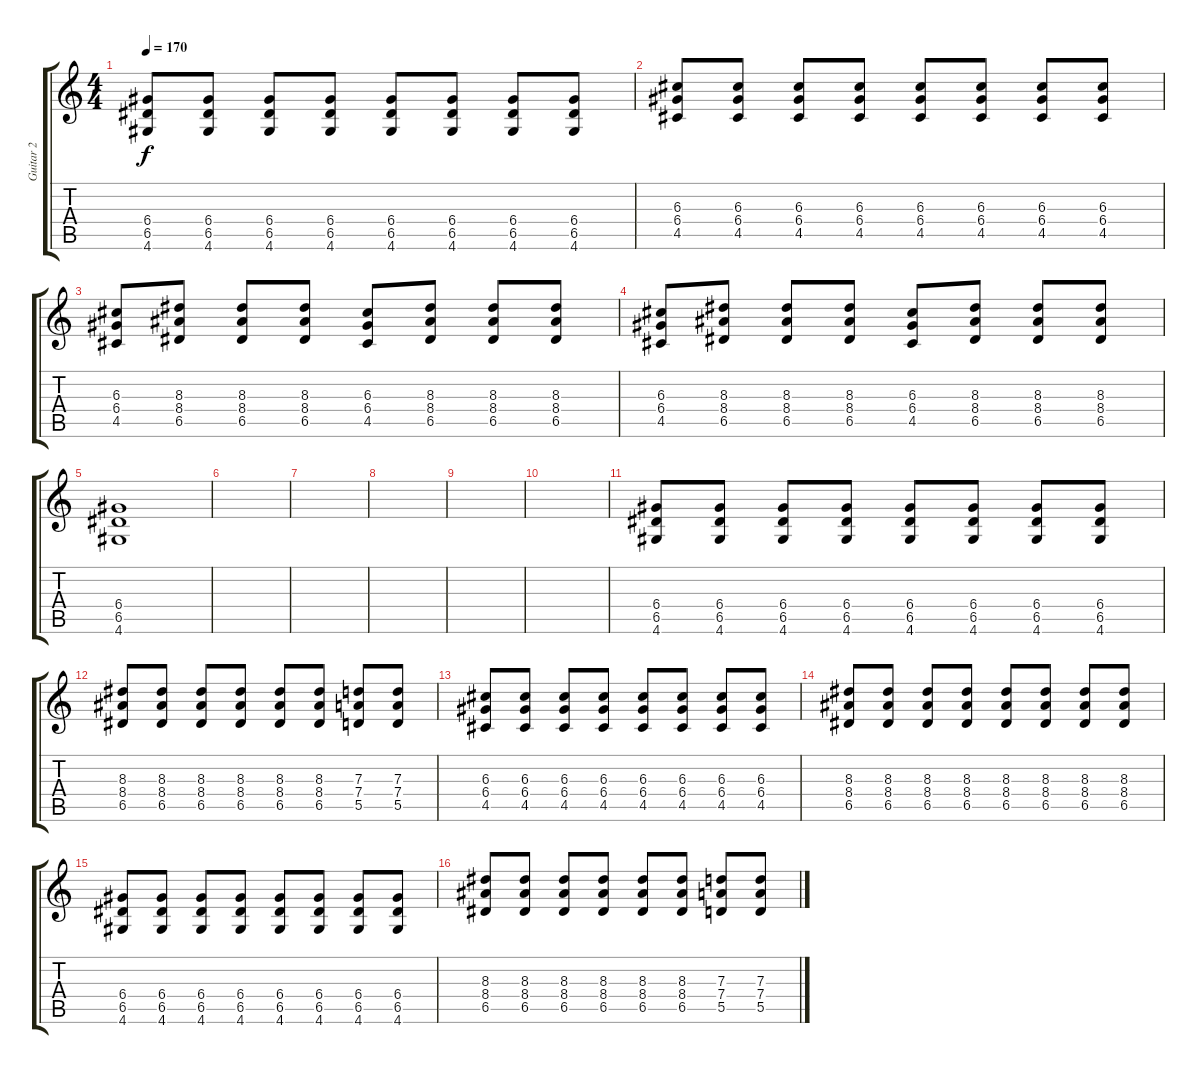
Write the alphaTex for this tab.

\track ("Guitar 2" "Guitar 2") {instrument overdrivenguitar}
\staff {score tabs}
\tuning (E4 B3 G3 D3 A2 E2) {hide}
\ts (4 4)
\tempo 170
\clef g2
\ks c
(6.4 6.5 4.6).8{dy f} (6.4 6.5 4.6).8 (6.4 6.5 4.6).8 (6.4 6.5 4.6).8 (6.4 6.5 4.6).8 (6.4 6.5 4.6).8 (6.4 6.5 4.6).8 (6.4 6.5 4.6).8 |
(6.3 6.4 4.5).8 (6.3 6.4 4.5).8 (6.3 6.4 4.5).8 (6.3 6.4 4.5).8 (6.3 6.4 4.5).8 (6.3 6.4 4.5).8 (6.3 6.4 4.5).8 (6.3 6.4 4.5).8 |
(6.3 6.4 4.5).8 (8.3 8.4 6.5).8 (8.3 8.4 6.5).8 (8.3 8.4 6.5).8 (6.3 6.4 4.5).8 (8.3 8.4 6.5).8 (8.3 8.4 6.5).8 (8.3 8.4 6.5).8 |
(6.3 6.4 4.5).8 (8.3 8.4 6.5).8 (8.3 8.4 6.5).8 (8.3 8.4 6.5).8 (6.3 6.4 4.5).8 (8.3 8.4 6.5).8 (8.3 8.4 6.5).8 (8.3 8.4 6.5).8 |
(6.4 6.5 4.6).1 |
|
|
|
|
|
(6.4 6.5 4.6).8 (6.4 6.5 4.6).8 (6.4 6.5 4.6).8 (6.4 6.5 4.6).8 (6.4 6.5 4.6).8 (6.4 6.5 4.6).8 (6.4 6.5 4.6).8 (6.4 6.5 4.6).8 |
(8.3 8.4 6.5).8 (8.3 8.4 6.5).8 (8.3 8.4 6.5).8 (8.3 8.4 6.5).8 (8.3 8.4 6.5).8 (8.3 8.4 6.5).8 (7.3 7.4 5.5).8 (7.3 7.4 5.5).8 |
(6.3 6.4 4.5).8 (6.3 6.4 4.5).8 (6.3 6.4 4.5).8 (6.3 6.4 4.5).8 (6.3 6.4 4.5).8 (6.3 6.4 4.5).8 (6.3 6.4 4.5).8 (6.3 6.4 4.5).8 |
(8.3 8.4 6.5).8 (8.3 8.4 6.5).8 (8.3 8.4 6.5).8 (8.3 8.4 6.5).8 (8.3 8.4 6.5).8 (8.3 8.4 6.5).8 (8.3 8.4 6.5).8 (8.3 8.4 6.5).8 |
(6.4 6.5 4.6).8 (6.4 6.5 4.6).8 (6.4 6.5 4.6).8 (6.4 6.5 4.6).8 (6.4 6.5 4.6).8 (6.4 6.5 4.6).8 (6.4 6.5 4.6).8 (6.4 6.5 4.6).8 |
(8.3 8.4 6.5).8 (8.3 8.4 6.5).8 (8.3 8.4 6.5).8 (8.3 8.4 6.5).8 (8.3 8.4 6.5).8 (8.3 8.4 6.5).8 (7.3 7.4 5.5).8 (7.3 7.4 5.5).8
